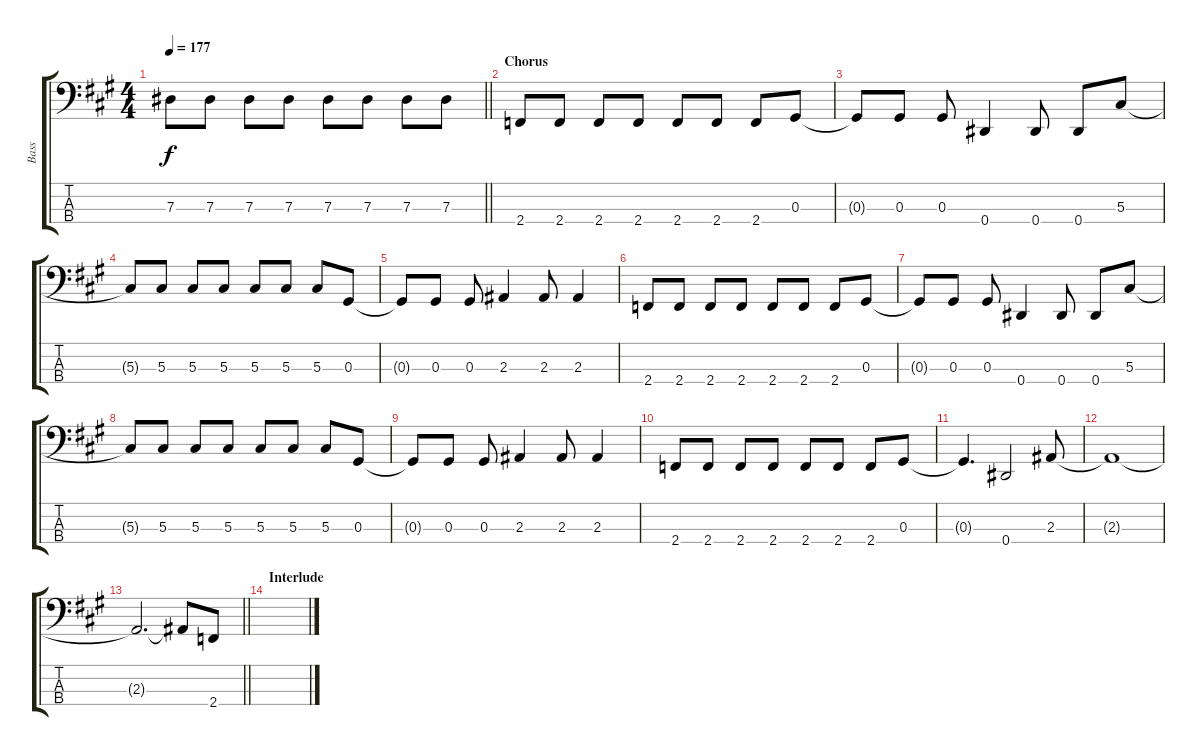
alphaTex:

\track ("Bass" "Bass") {instrument electricbassfinger}
\staff {score tabs}
\tuning (Gb2 Db2 Ab1 Eb1) {hide}
\ts (4 4)
\tempo 177
\clef f4
\barLineRight lightlight
\ks a
7.3.8{dy f} 7.3.8 7.3.8 7.3.8 7.3.8 7.3.8 7.3.8 7.3.8 |
\section ("" "Chorus")
2.4.8 2.4.8 2.4.8 2.4.8 2.4.8 2.4.8 2.4.8 0.3.8 |
0.3{t}.8 0.3.8 0.3.8 0.4.4 0.4.8 0.4.8 5.3.8 |
5.3{t}.8 5.3.8 5.3.8 5.3.8 5.3.8 5.3.8 5.3.8 0.3.8 |
0.3{t}.8 0.3.8 0.3.8 2.3.4 2.3.8 2.3.4 |
2.4.8 2.4.8 2.4.8 2.4.8 2.4.8 2.4.8 2.4.8 0.3.8 |
0.3{t}.8 0.3.8 0.3.8 0.4.4 0.4.8 0.4.8 5.3.8 |
5.3{t}.8 5.3.8 5.3.8 5.3.8 5.3.8 5.3.8 5.3.8 0.3.8 |
0.3{t}.8 0.3.8 0.3.8 2.3.4 2.3.8 2.3.4 |
2.4.8 2.4.8 2.4.8 2.4.8 2.4.8 2.4.8 2.4.8 0.3.8 |
0.3{t}.4{d} 0.4.2 2.3.8 |
2.3{t}.1 |
\barLineRight lightlight
2.3{t}.2{d} 2.3{t}.8 2.4.8 |
\section ("" "Interlude")
